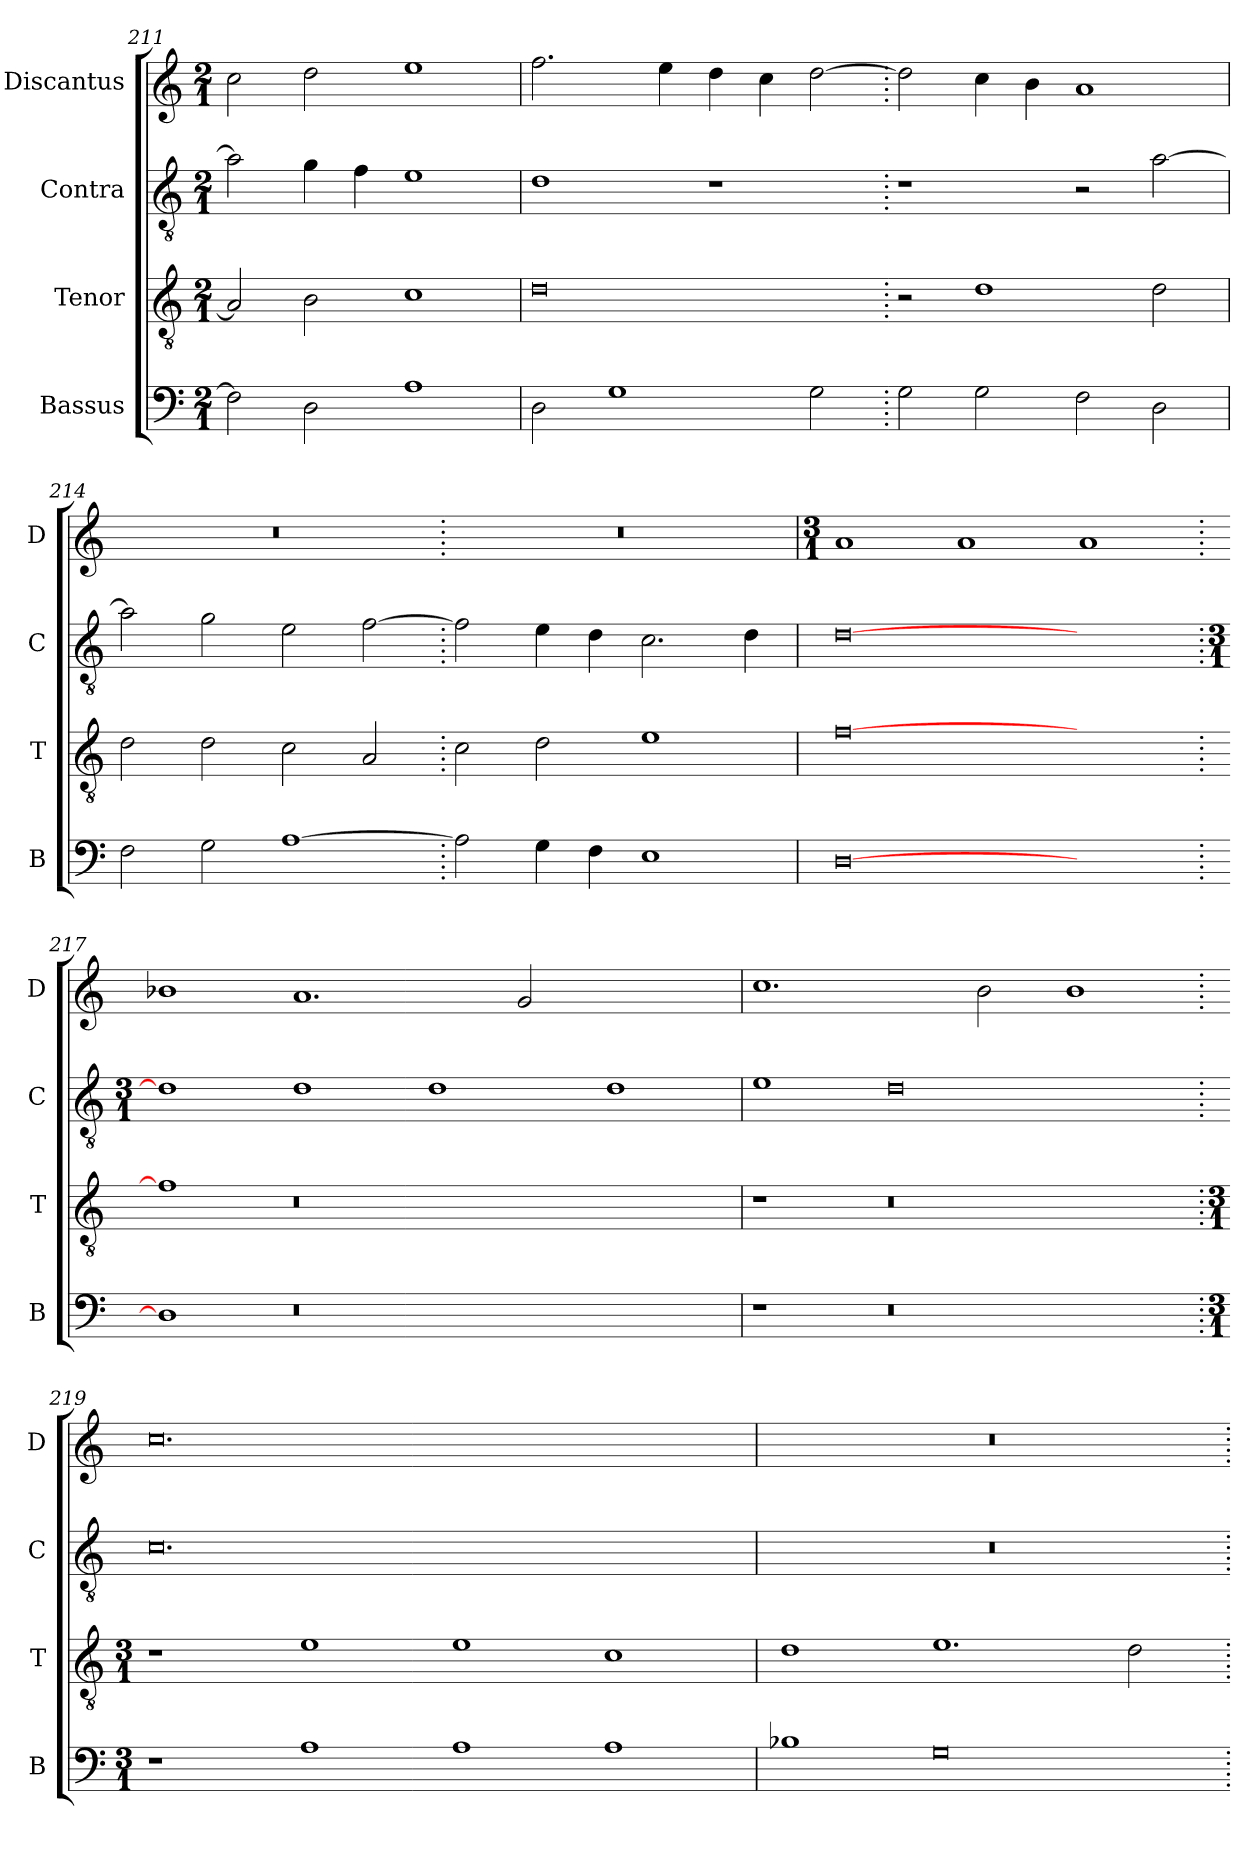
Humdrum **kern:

**kern	**kern	**kern	**kern
*part4	*part3	*part2	*part1
*staff4	*staff3	*staff2	*staff1
*I"Bassus	*I"Tenor	*I"Contra	*I"Discantus
*I'B	*I'T	*I'C	*I'D
*clefF4	*clefGv2	*clefGv2	*clefG2
*k[]	*k[]	*k[]	*k[]
*M2/1	*M2/1	*M2/1	*M2/1
=211	=211	=211	=211
2F\]	2A/]	2a\]	2cc\
2D\	2B\	4g\	2dd\
.	.	4f\	.
1A	1c	1e	1ee
=212	=212	=212	=212
2D\	0d	1d	2.ff\
1G	.	.	.
.	.	.	4ee\
.	.	1r	4dd\
.	.	.	4cc\
2G\	.	.	[2dd\
=213.	=213.	=213.	=213.
2G\	2r	1r	2dd\]
2G\	1d	.	4cc\
.	.	.	4b\
2F\	.	2r	1a
2D\	2d\	[2a\	.
=214	=214	=214	=214
2F\	2d\	2a\]	0r
2G\	2d\	2g\	.
[1A	2c\	2e\	.
.	2A/	[2f\	.
=215.	=215.	=215.	=215.
2A\]	2c\	2f\]	0r
4G\	2d\	4e\	.
4F\	.	4d\	.
1E	1e	2.c\	.
.	.	4d\	.
=216	=216	=216	=216
*	*	*	*M3/1
[0D	[0f	[0d	1a
.	.	.	1a
1ryy	1ryy	1ryy	1a
=217.	=217.	=217.	=217.
*	*	*M3/1	*
1D]	1f]	1d]	1b-X
0r	0r	1d	1.a
.	.	1d	.
.	.	.	2g/
1ryy	1ryy	1d	1ryy
=218	=218	=218	=218
1r	1r	1e	1.cc
0r	0r	0d	.
.	.	.	2b\
.	.	.	1b
=219.	=219.	=219.	=219.
*M3/1	*M3/1	*	*
1r	1r	0.c	0.cc
1A	1e	.	.
1A	1e	.	.
1A	1c	1ryy	1ryy
=220	=220	=220	=220
1B-X	1d	0.r	0.r
0G	1.e	.	.
.	2d\	.	.
=.	=.	=.	=.
*-	*-	*-	*-
